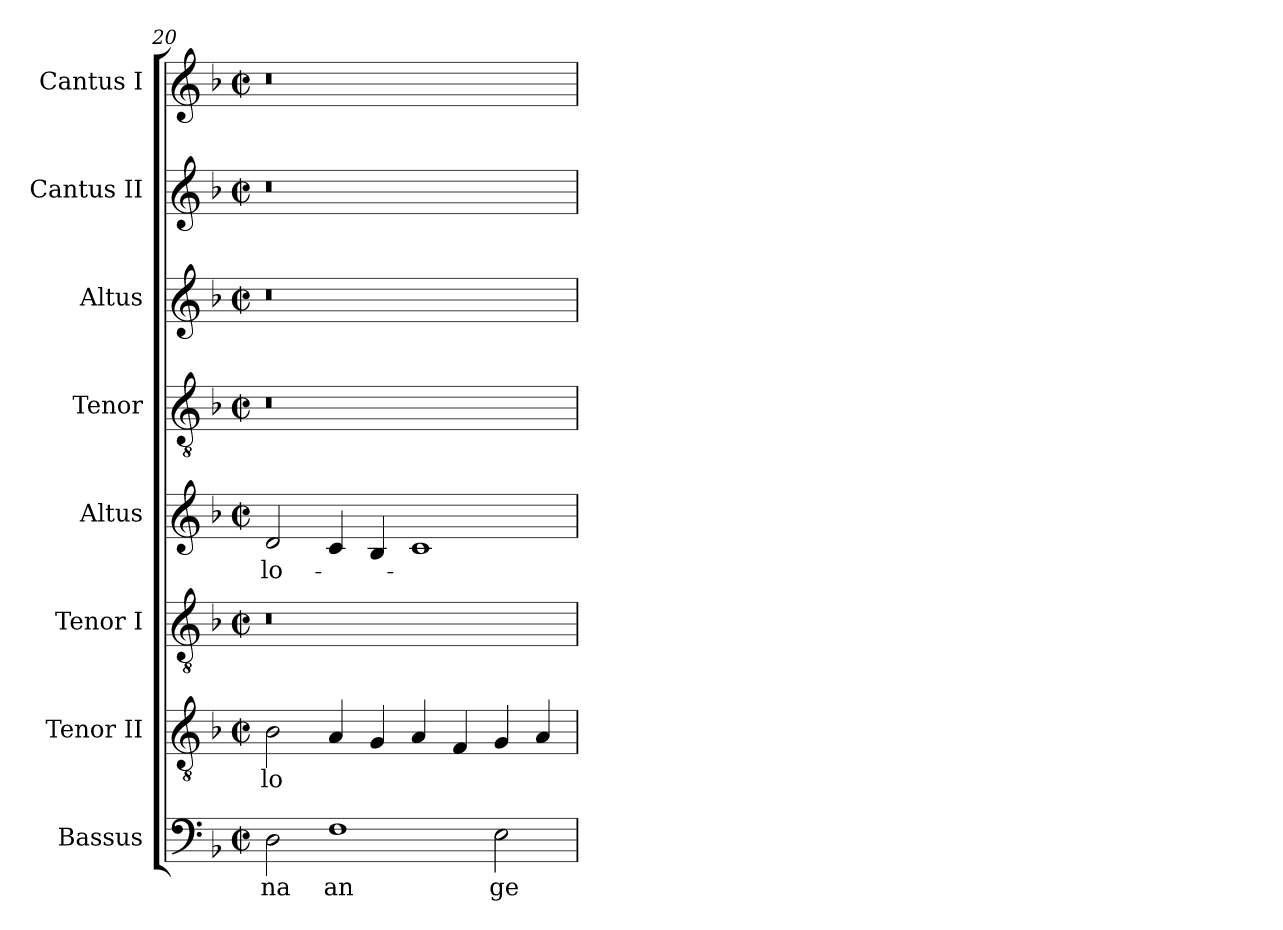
**kern	**text	**kern	**text	**kern	**kern	**text	**kern	**kern	**kern	**kern
*part8	*part8	*part7	*part7	*part6	*part5	*part5	*part4	*part3	*part2	*part1
*staff8	*staff8	*staff7	*staff7	*staff6	*staff5	*staff5	*staff4	*staff3	*staff2	*staff1
*I"Bassus	*	*I"Tenor II	*	*I"Tenor I	*I"Altus	*	*I"Tenor	*I"Altus	*I"Cantus II	*I"Cantus I
*clefF4	*	*clefGv2	*	*clefGv2	*clefG2	*	*clefGv2	*clefG2	*clefG2	*clefG2
*k[b-]	*	*k[b-]	*	*k[b-]	*k[b-]	*	*k[b-]	*k[b-]	*k[b-]	*k[b-]
*F:	*	*F:	*	*F:	*F:	*	*F:	*F:	*F:	*F:
*M2/2	*	*M2/2	*	*M2/2	*M2/2	*	*M2/2	*M2/2	*M2/2	*M2/2
*met(c|)	*	*met(c|)	*	*met(c|)	*met(c|)	*	*met(c|)	*met(c|)	*met(c|)	*met(c|)
=20	=20	=20	=20	=20	=20	=20	=20	=20	=20	=20
!	!LO:LY:b:cj	!	!LO:LY:b:cj	!	!	!LO:LY:b:cj	!	!	!	!
2D\	na	2B-\	lo	0r	2d/	-lo-	0r	0r	0r	0r
!	!LO:LY:b:cj	!	!	!	!	!	!	!	!	!
1F	an	4A/	.	.	4c/	.	.	.	.	.
.	.	4G/	.	.	4B-/	.	.	.	.	.
.	.	4A/	.	.	1c	.	.	.	.	.
.	.	4F/	.	.	.	.	.	.	.	.
!	!LO:LY:b:cj	!	!	!	!	!	!	!	!	!
2E\	ge	4G/	.	.	.	.	.	.	.	.
.	.	4A/	.	.	.	.	.	.	.	.
=	=	=	=	=	=	=	=	=	=	=
*-	*-	*-	*-	*-	*-	*-	*-	*-	*-	*-
